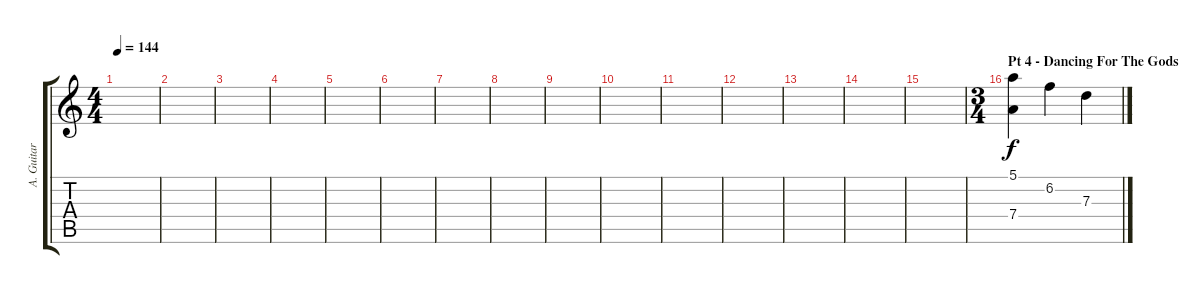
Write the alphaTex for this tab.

\track ("A. Guitar" "A. Guitar") {instrument acousticguitarnylon}
\staff {score tabs}
\tuning (E4 B3 G3 D3 A2 E2) {hide}
\ts (4 4)
\tempo 144
\clef g2
\ks c
|
|
|
|
|
|
|
|
|
|
|
|
|
|
|
\ts (3 4)
\section ("" "Pt 4 - Dancing For The Gods")
(5.1 7.4).4 6.2.4 7.3.4
